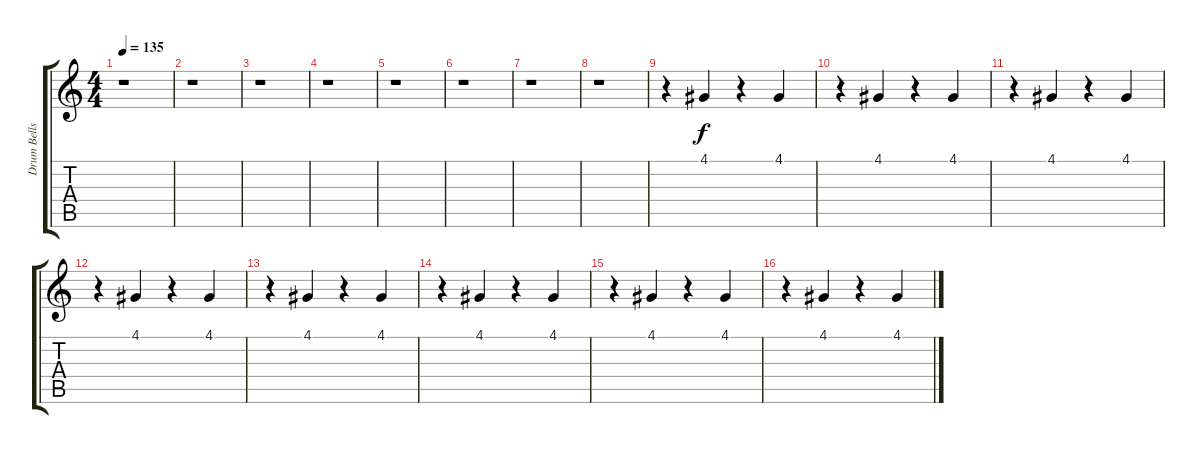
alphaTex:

\track ("Drum Bells" "Drum Bells") {instrument tubularbells}
\staff {score tabs}
\tuning (E4 B3 G3 D3 A2 E2) {hide}
\ts (4 4)
\tempo 135
\clef g2
\ks c
r.1{dy f} |
r.1 |
r.1 |
r.1 |
r.1 |
r.1 |
r.1 |
r.1 |
r.4 4.1.4 r.4 4.1.4 |
r.4 4.1.4 r.4 4.1.4 |
r.4 4.1.4 r.4 4.1.4 |
r.4 4.1.4 r.4 4.1.4 |
r.4 4.1.4 r.4 4.1.4 |
r.4 4.1.4 r.4 4.1.4 |
r.4 4.1.4 r.4 4.1.4 |
r.4 4.1.4 r.4 4.1.4
